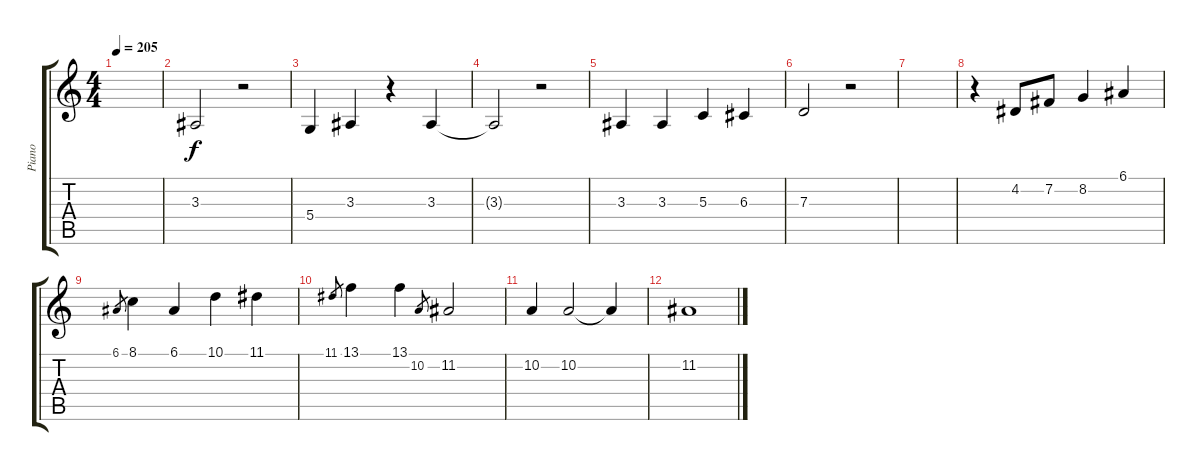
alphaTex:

\track ("Piano" "Piano") {instrument brightacousticpiano}
\staff {score tabs}
\tuning (E4 B3 G3 D3 A2 E2) {hide}
\ts (4 4)
\tempo 205
\clef g2
\ks c
|
3.3.2 r.2 |
5.4.4 3.3.4 r.4 3.3.4 |
3.3{t}.2 r.2 |
3.3.4 3.3.4 5.3.4 6.3.4 |
7.3.2 r.2 |
|
r.4 4.2.8 7.2.8 8.2.4 6.1.4 |
6.1.8{gr} 8.1.4 6.1.4 10.1.4 11.1.4 |
11.1.8{gr} 13.1.4 13.1.4 10.2.8{gr} 11.2.2 |
10.2.4 10.2.2 10.2{t}.4 |
11.2.1
